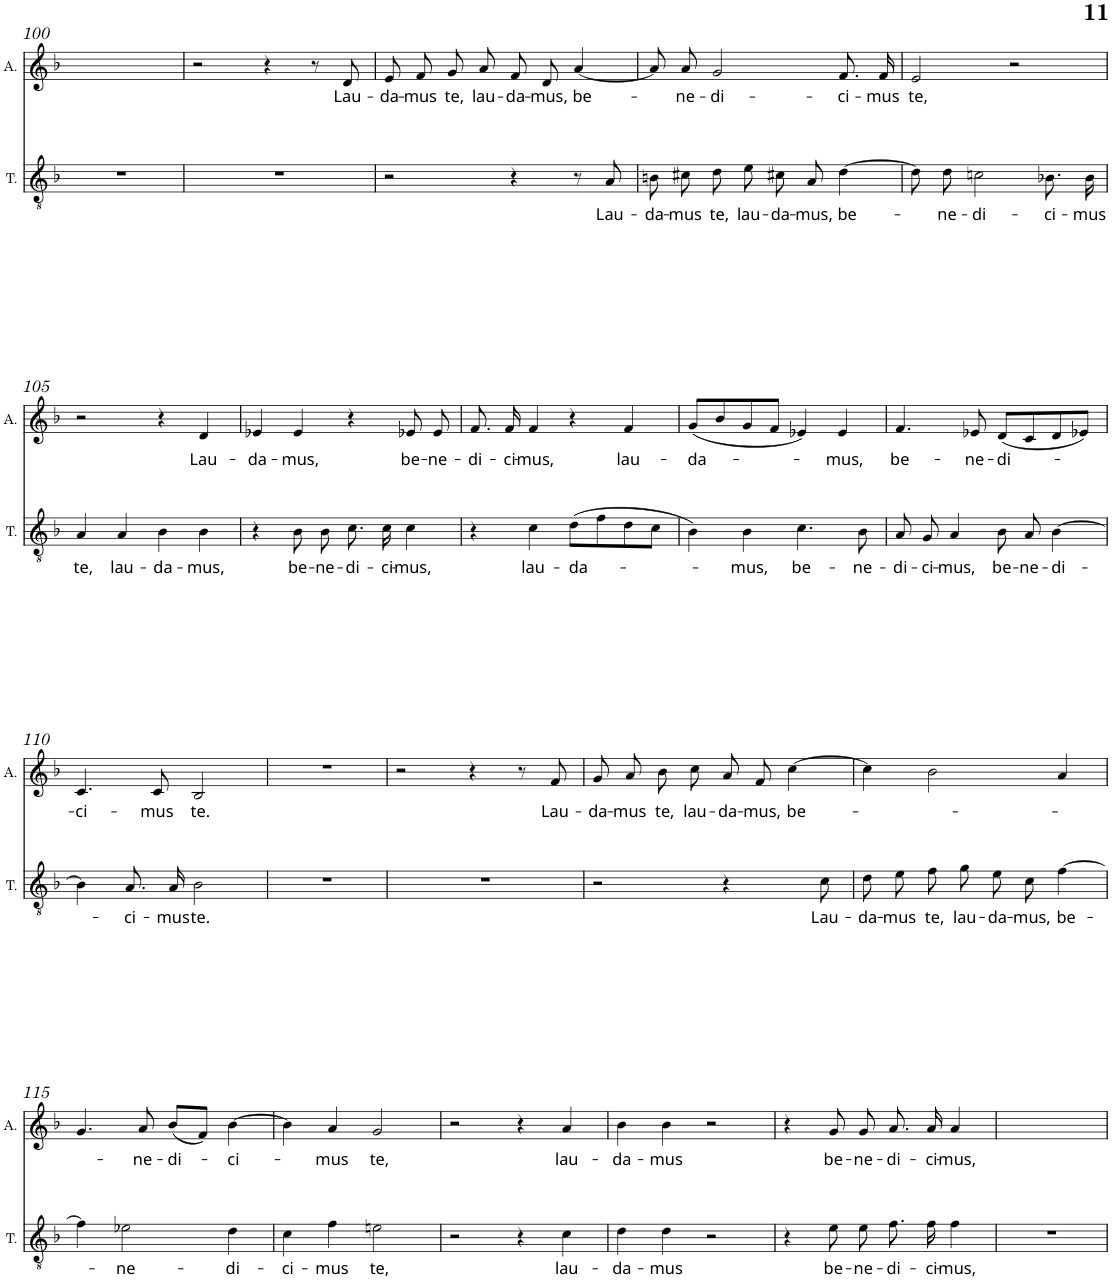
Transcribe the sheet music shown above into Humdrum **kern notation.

**kern	**text	**kern	**text
*part2	*part2	*part1	*part1
*staff2	*staff2	*staff1	*staff1
*I"Tenor	*	*I"Alto	*
*I'T.	*	*I'A.	*
!!LO:PB:g=z
*clefGv2	*	*clefG2	*
*k[b-]	*	*k[b-]	*
*M4/4	*	*M4/4	*
*met(c)	*	*met(c)	*
=100	=100	=100	=100
1r	.	1ryy	.
=101	=101	=101	=101
1r	.	2r	.
.	.	4r	.
.	.	8r	.
!	!	!	!LO:LY:b
.	.	8d/	Lau-
=102	=102	=102	=102
!	!	!	!LO:LY:b
2r	.	8e/	-da-
!	!	!	!LO:LY:b
.	.	8f/	-mus
!	!	!	!LO:LY:b
.	.	8g/	te,
!	!	!	!LO:LY:b
.	.	8a/	lau-
!	!	!	!LO:LY:b
4r	.	8f/	-da-
!	!	!	!LO:LY:b
.	.	8d/	-mus,
!	!	!	!LO:LY:b
8r	.	[<4a/	be-
!	!LO:LY:b	!	!
8A/	Lau-	.	.
=103	=103	=103	=103
!	!LO:LY:b	!	!
8Bn\	-da-	8a/]	.
!	!LO:LY:b	!	!LO:LY:b
8c#X\	-mus	8a/	-ne-
!	!LO:LY:b	!	!LO:LY:b
8d\	te,	2g/	-di-
!	!LO:LY:b	!	!
8e\	lau-	.	.
!	!LO:LY:b	!	!
8c#X\	-da-	.	.
!	!LO:LY:b	!	!
8A/	-mus,	.	.
!	!LO:LY:b	!	!LO:LY:b
[4d\	be-	8.f/	-ci-
!	!	!	!LO:LY:b
.	.	16f/	-mus
=104	=104	=104	=104
!	!	!	!LO:LY:b
8d\]	.	2e/	te,
!	!LO:LY:b	!	!
8d\	-ne-	.	.
!	!LO:LY:b	!	!
2cn\	-di-	.	.
.	.	2r	.
!	!LO:LY:b	!	!
8.B-X\	-ci-	.	.
!	!LO:LY:b	!	!
16B-\	-mus	.	.
!!LO:LB:g=z
=105	=105	=105	=105
!	!LO:LY:b	!	!
4A/	te,	2r	.
!	!LO:LY:b	!	!
4A/	lau-	.	.
!	!LO:LY:b	!	!
4B-\	-da-	4r	.
!	!LO:LY:b	!	!LO:LY:b
4B-\	-mus,	4d/	Lau-
=106	=106	=106	=106
!	!	!	!LO:LY:b
4r	.	4e-X/	-da-
!	!LO:LY:b	!	!LO:LY:b
8B-\	be-	4e-/	-mus,
!	!LO:LY:b	!	!
8B-\	-ne-	.	.
!	!LO:LY:b	!	!
8.c\	-di-	4r	.
!	!LO:LY:b	!	!
16c\	-ci-	.	.
!	!LO:LY:b	!	!LO:LY:b
4c\	-mus,	8e-X/	be-
!	!	!	!LO:LY:b
.	.	8e-/	-ne-
=107	=107	=107	=107
!	!	!	!LO:LY:b
4r	.	8.f/	-di-
!	!	!	!LO:LY:b
.	.	16f/	-ci-
!	!LO:LY:b	!	!LO:LY:b
4c\	lau-	4f/	-mus,
!	!LO:LY:b	!	!
(8d\L	-da-	4r	.
8f\	.	.	.
!	!	!	!LO:LY:b
8d\	.	4f/	lau-
8c\J	.	.	.
=108	=108	=108	=108
!	!	!	!LO:LY:b
4B-\)	.	(<8g/L	-da-
.	.	8b-/	.
!	!LO:LY:b	!	!
4B-\	-mus,	8g/	.
.	.	8f/J	.
!	!LO:LY:b	!	!
4.c\	be-	4e-X/)	.
!	!	!	!LO:LY:b
.	.	4e-/	-mus,
!	!LO:LY:b	!	!
8B-\	-ne-	.	.
=109	=109	=109	=109
!	!LO:LY:b	!	!LO:LY:b
8A/	-di-	4.f/	be-
!	!LO:LY:b	!	!
8G/	-ci-	.	.
!	!LO:LY:b	!	!
4A/	-mus,	.	.
!	!	!	!LO:LY:b
.	.	8e-X/	-ne-
!	!LO:LY:b	!	!LO:LY:b
8B-\	be-	(<8d/L	-di-
!	!LO:LY:b	!	!
8A/	-ne-	8c/	.
!	!LO:LY:b	!	!
[4B-\	-di-	8d/	.
.	.	8e-X/J)	.
!!LO:LB:g=z
=110	=110	=110	=110
!	!	!	!LO:LY:b
4B-\]	.	4.c/	-ci-
!	!LO:LY:b	!	!
8.A/	-ci-	.	.
!	!	!	!LO:LY:b
.	.	8c/	-mus
!	!LO:LY:b	!	!
16A/	-mus	.	.
!	!LO:LY:b	!	!LO:LY:b
2B-\	te.	2B-/	te.
=111	=111	=111	=111
1r	.	1r	.
=112	=112	=112	=112
1r	.	2r	.
.	.	4r	.
.	.	8r	.
!	!	!	!LO:LY:b
.	.	8f/	Lau-
=113	=113	=113	=113
!	!	!	!LO:LY:b
2r	.	8g/	-da-
!	!	!	!LO:LY:b
.	.	8a/	-mus
!	!	!	!LO:LY:b
.	.	8b-\	te,
!	!	!	!LO:LY:b
.	.	8cc\	lau-
!	!	!	!LO:LY:b
4r	.	8a/	-da-
!	!	!	!LO:LY:b
.	.	8f/	-mus,
!	!	!	!LO:LY:b
8ryy	.	[4cc\	be-
!	!LO:LY:b	!	!
8c\	Lau-	.	.
=114	=114	=114	=114
!	!LO:LY:b	!	!
8d\	-da-	4cc\]	.
!	!LO:LY:b	!	!
8e\	-mus	.	.
!	!LO:LY:b	!	!
8f\	te,	2b-\	.
!	!LO:LY:b	!	!
8g\	lau-	.	.
!	!LO:LY:b	!	!
8e\	-da-	.	.
!	!LO:LY:b	!	!
8c\	-mus,	.	.
!	!LO:LY:b	!	!
[4f\	be-	4a/	.
!!LO:LB:g=z
=115	=115	=115	=115
4f\]	.	4.g/	.
!	!LO:LY:b	!	!
2e-X\	-ne-	.	.
!	!	!	!LO:LY:b
.	.	8a/	-ne-
!	!	!	!LO:LY:b
.	.	(<8b-/L	-di-
.	.	8f/J)	.
!	!LO:LY:b	!	!LO:LY:b
4d\	-di-	[>4b-\	-ci-
=116	=116	=116	=116
!	!LO:LY:b	!	!
4c\	-ci-	4b-\]	.
!	!LO:LY:b	!	!LO:LY:b
4f\	-mus	4a/	-mus
!	!LO:LY:b	!	!LO:LY:b
2en\	te,	2g/	te,
=117	=117	=117	=117
2r	.	2r	.
4r	.	4r	.
!	!LO:LY:b	!	!LO:LY:b
4c\	lau-	4a/	lau-
=118	=118	=118	=118
!	!LO:LY:b	!	!LO:LY:b
4d\	-da-	4b-\	-da-
!	!LO:LY:b	!	!LO:LY:b
4d\	-mus	4b-\	-mus
2r	.	2r	.
=119	=119	=119	=119
4r	.	4r	.
!	!LO:LY:b	!	!LO:LY:b
8e\	be-	8g/	be-
!	!LO:LY:b	!	!LO:LY:b
8e\	-ne-	8g/	-ne-
!	!LO:LY:b	!	!LO:LY:b
8.f\	-di-	8.a/	-di-
!	!LO:LY:b	!	!LO:LY:b
16f\	-ci-	16a/	-ci-
!	!LO:LY:b	!	!LO:LY:b
4f\	-mus,	4a/	-mus,
=120	=120	=120	=120
1r	.	1ryy	.
=	=	=	=
*-	*-	*-	*-
